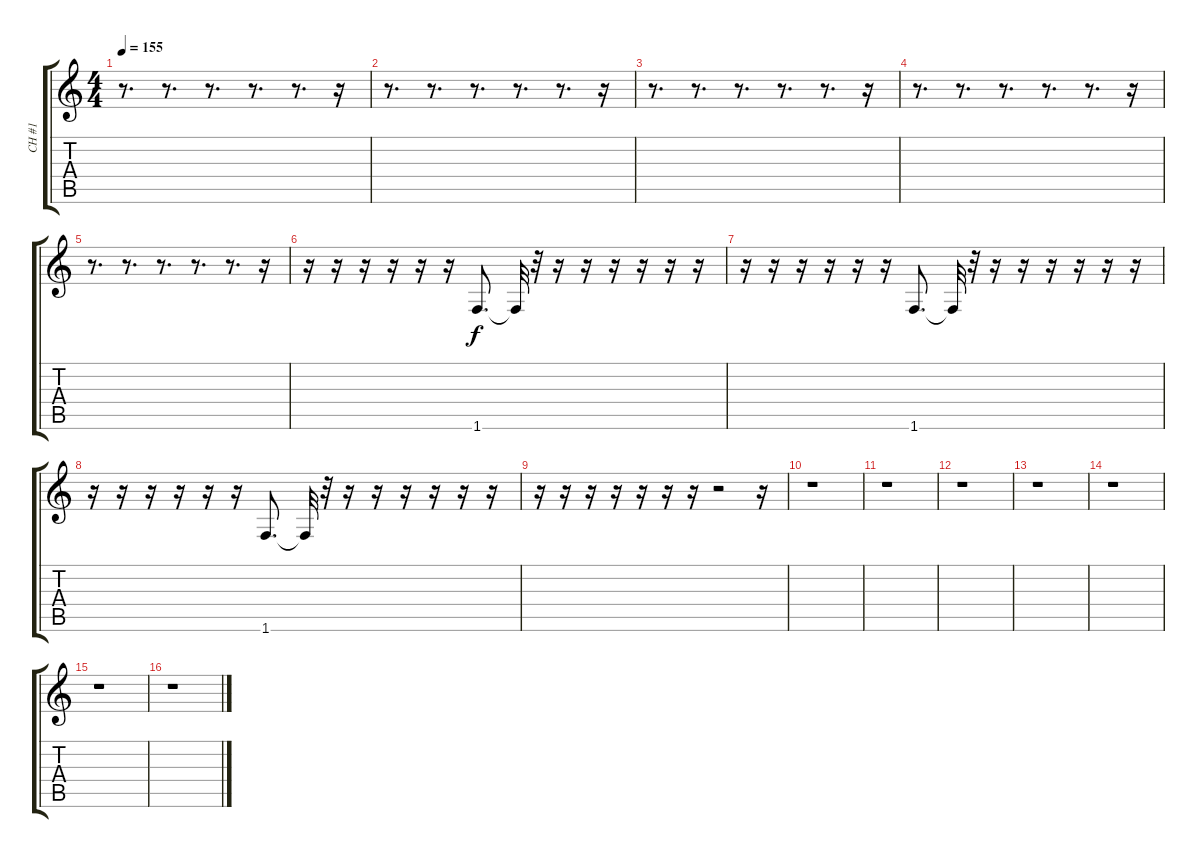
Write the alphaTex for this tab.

\track ("CH #1" "CH #1") {instrument electricbassfinger}
\staff {score tabs}
\tuning (E4 B3 G3 D3 A2 E2) {hide}
\ts (4 4)
\tempo 155
\clef g2
\ks c
r.8{d dy f} r.8{d} r.8{d} r.8{d} r.8{d} r.16 |
r.8{d} r.8{d} r.8{d} r.8{d} r.8{d} r.16 |
r.8{d} r.8{d} r.8{d} r.8{d} r.8{d} r.16 |
r.8{d} r.8{d} r.8{d} r.8{d} r.8{d} r.16 |
r.8{d} r.8{d} r.8{d} r.8{d} r.8{d} r.16 |
r.16 r.16 r.16 r.16 r.16 r.16 1.6.8{d} 1.6{t}.32 r.32 r.16 r.16 r.16 r.16 r.16 r.16 |
r.16 r.16 r.16 r.16 r.16 r.16 1.6.8{d} 1.6{t}.32 r.32 r.16 r.16 r.16 r.16 r.16 r.16 |
r.16 r.16 r.16 r.16 r.16 r.16 1.6.8{d} 1.6{t}.32 r.32 r.16 r.16 r.16 r.16 r.16 r.16 |
r.16 r.16 r.16 r.16 r.16 r.16 r.16 r.2 r.16 |
r.1 |
r.1 |
r.1 |
r.1 |
r.1 |
r.1 |
r.1
